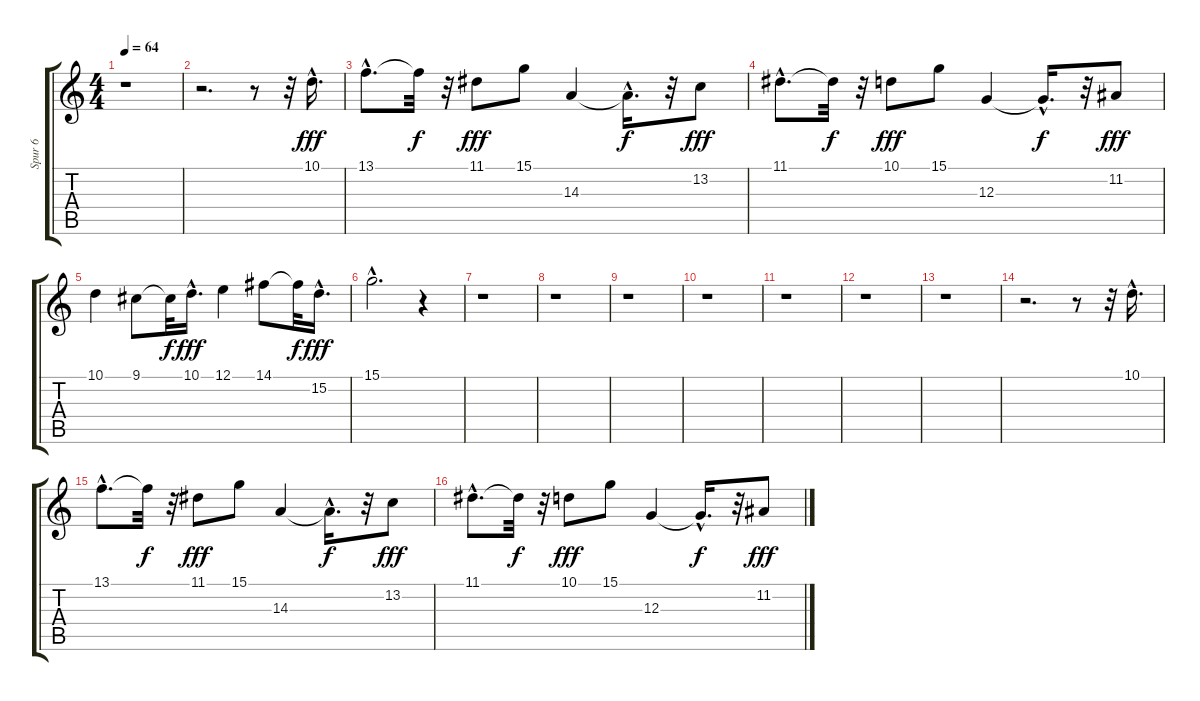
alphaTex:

\track ("Spur 6" "Spur 6") {instrument stringensemble2}
\staff {score tabs}
\tuning (E4 B3 G3 D3 A2 E2) {hide}
\ts (4 4)
\tempo 64
\clef g2
\ks c
r.1{dy f} |
r.2{d} r.8 r.32 10.1{hac}.16{d dy fff volume 10 balance 2} |
13.1{hac}.8{d} 13.1{t}.32{dy f} r.32 11.1.8{dy fff} 15.1.8 14.3.4 14.3{hac t}.16{d dy f} r.32 13.2.8{dy fff} |
11.1{hac}.8{d} 11.1{t}.32{dy f} r.32 10.1.8{dy fff} 15.1.8 12.3.4 12.3{hac t}.16{d dy f} r.32 11.2.8{dy fff} |
10.1.4 9.1.8 9.1{t}.32{dy f} 10.1{hac}.16{d dy fff} 12.1.4 14.1.8 14.1{t}.32{dy f} 15.2{hac}.16{d dy fff} |
15.1{hac}.2{d} r.4 |
r.1 |
r.1 |
r.1 |
r.1 |
r.1 |
r.1 |
r.1 |
r.2{d} r.8 r.32 10.1{hac}.16{d volume 10 balance 2} |
13.1{hac}.8{d} 13.1{t}.32{dy f} r.32 11.1.8{dy fff} 15.1.8 14.3.4 14.3{hac t}.16{d dy f} r.32 13.2.8{dy fff} |
11.1{hac}.8{d} 11.1{t}.32{dy f} r.32 10.1.8{dy fff} 15.1.8 12.3.4 12.3{hac t}.16{d dy f} r.32 11.2.8{dy fff}
